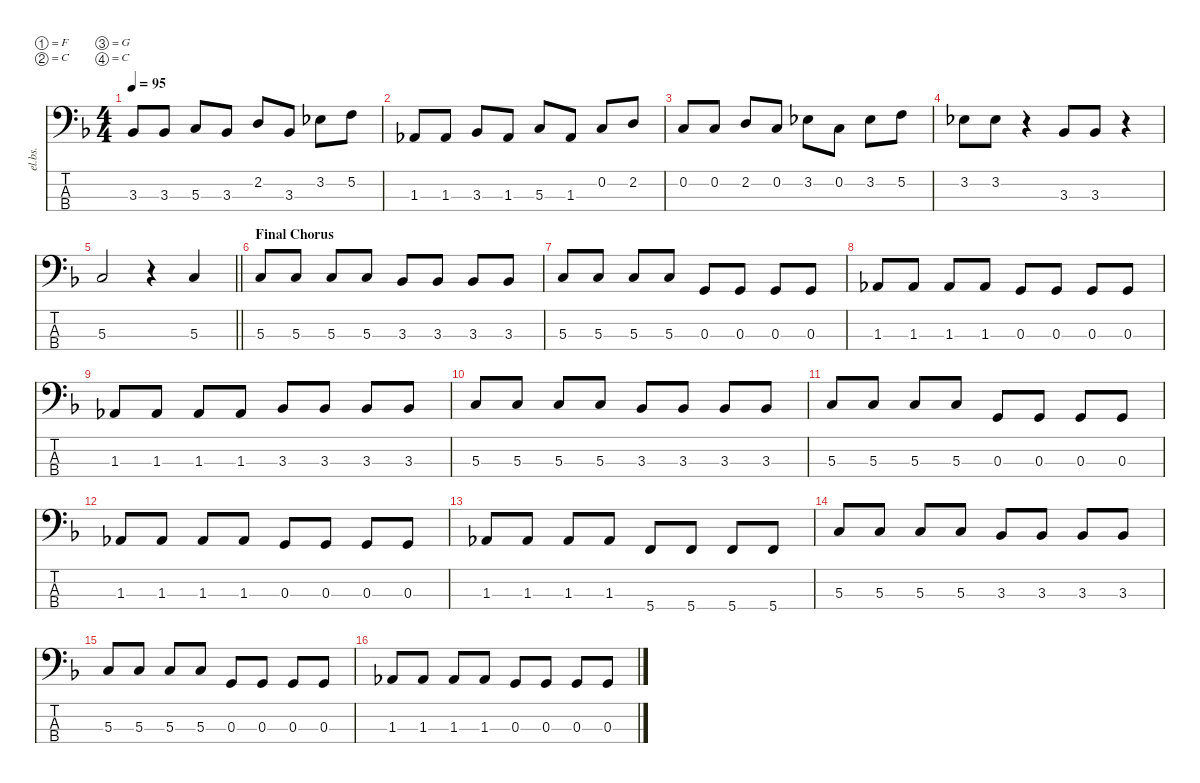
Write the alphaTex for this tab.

\defaultSystemsLayout 4
\hideDynamics
\bracketExtendMode nobrackets
\otherSystemsTrackNameOrientation horizontal
\track ("Marco" "el.bs.") {instrument electricbasspick}
\staff {score tabs}
\tuning (F2 C2 G1 C1)
\ts (4 4)
\tempo 95
\clef f4
\ks f
3.3.8{dy f} 3.3.8 5.3.8 3.3.8 2.2.8 3.3.8 3.2.8 5.2.8 |
1.3.8 1.3.8 3.3.8 1.3.8 5.3.8 1.3.8 0.2.8 2.2.8 |
0.2.8{dy mf} 0.2.8 2.2.8 0.2.8 3.2.8 0.2.8 3.2.8 5.2.8 |
3.2.8{dy f} 3.2.8 r.4 3.3.8 3.3.8 r.4 |
\barLineRight lightlight
5.3.2 r.4 5.3.4 |
\section ("" "Final Chorus")
5.3.8 5.3.8 5.3.8 5.3.8 3.3.8 3.3.8 3.3.8 3.3.8 |
5.3.8 5.3.8 5.3.8 5.3.8 0.3.8 0.3.8 0.3.8 0.3.8 |
1.3.8 1.3.8 1.3.8 1.3.8 0.3.8 0.3.8 0.3.8 0.3.8 |
1.3.8 1.3.8 1.3.8 1.3.8 3.3.8 3.3.8 3.3.8 3.3.8 |
5.3.8 5.3.8 5.3.8 5.3.8 3.3.8 3.3.8 3.3.8 3.3.8 |
5.3.8 5.3.8 5.3.8 5.3.8 0.3.8 0.3.8 0.3.8 0.3.8 |
1.3.8 1.3.8 1.3.8 1.3.8 0.3.8 0.3.8 0.3.8 0.3.8 |
1.3.8 1.3.8 1.3.8 1.3.8 5.4.8 5.4.8 5.4.8 5.4.8 |
5.3.8 5.3.8 5.3.8 5.3.8 3.3.8 3.3.8 3.3.8 3.3.8 |
5.3.8 5.3.8 5.3.8 5.3.8 0.3.8 0.3.8 0.3.8 0.3.8 |
1.3.8 1.3.8 1.3.8 1.3.8 0.3.8 0.3.8 0.3.8 0.3.8
